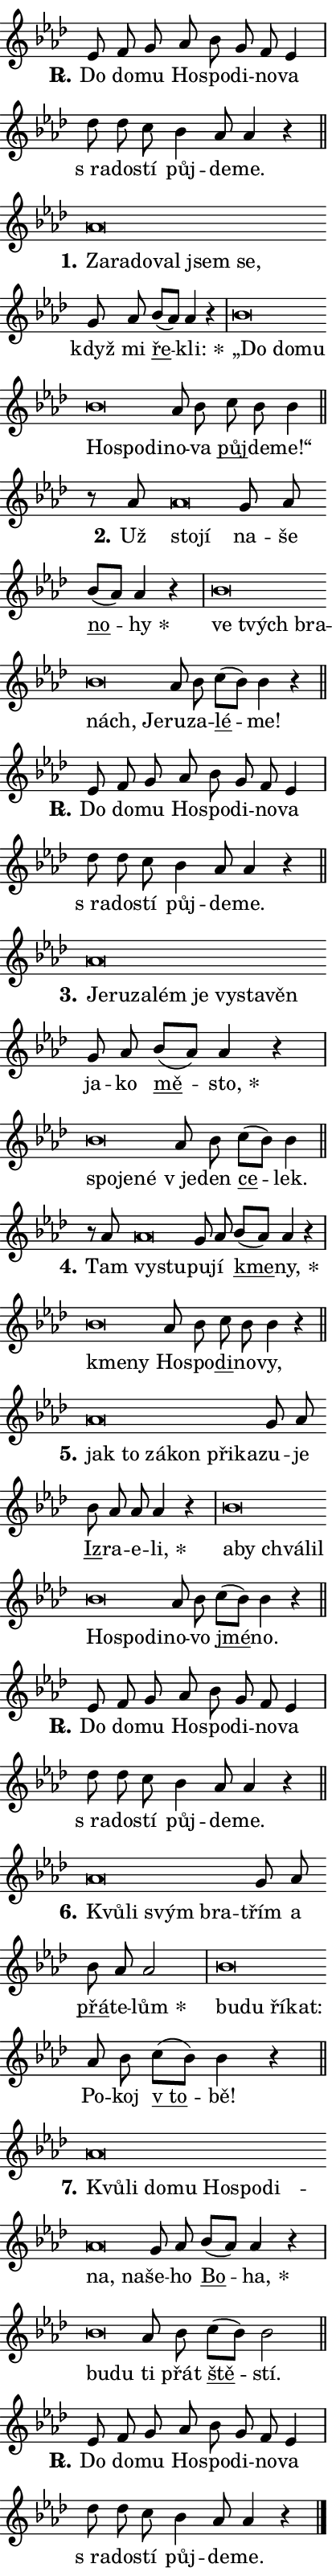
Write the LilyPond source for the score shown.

\version "2.24.0"
\header { tagline = "" }
\paper {
  indent = 0\cm
  top-margin = 0\cm
  right-margin = 0.13\cm % to fit lyric hyphens
  bottom-margin = 0\cm
  left-margin = 0\cm
  paper-width = 7\cm
  page-breaking = #ly:one-page-breaking
  system-system-spacing.basic-distance = #11
  score-system-spacing.basic-distance = #11
  ragged-last = ##f
}


%% Author: Thomas Morley
%% https://lists.gnu.org/archive/html/lilypond-user/2020-05/msg00002.html
#(define (line-position grob)
"Returns position of @var[grob} in current system:
   @code{'start}, if at first time-step
   @code{'end}, if at last time-step
   @code{'middle} otherwise
"
  (let* ((col (ly:item-get-column grob))
         (ln (ly:grob-object col 'left-neighbor))
         (rn (ly:grob-object col 'right-neighbor))
         (col-to-check-left (if (ly:grob? ln) ln col))
         (col-to-check-right (if (ly:grob? rn) rn col))
         (break-dir-left
           (and
             (ly:grob-property col-to-check-left 'non-musical #f)
             (ly:item-break-dir col-to-check-left)))
         (break-dir-right
           (and
             (ly:grob-property col-to-check-right 'non-musical #f)
             (ly:item-break-dir col-to-check-right))))
        (cond ((eqv? 1 break-dir-left) 'start)
              ((eqv? -1 break-dir-right) 'end)
              (else 'middle))))

#(define (tranparent-at-line-position vctor)
  (lambda (grob)
  "Relying on @code{line-position} select the relevant enry from @var{vctor}.
Used to determine transparency,"
    (case (line-position grob)
      ((end) (not (vector-ref vctor 0)))
      ((middle) (not (vector-ref vctor 1)))
      ((start) (not (vector-ref vctor 2))))))

noteHeadBreakVisibility =
#(define-music-function (break-visibility)(vector?)
"Makes @code{NoteHead}s transparent relying on @var{break-visibility}"
#{
  \override NoteHead.transparent =
    #(tranparent-at-line-position break-visibility)
#})

#(define delete-ledgers-for-transparent-note-heads
  (lambda (grob)
    "Reads whether a @code{NoteHead} is transparent.
If so this @code{NoteHead} is removed from @code{'note-heads} from
@var{grob}, which is supposed to be @code{LedgerLineSpanner}.
As a result ledgers are not printed for this @code{NoteHead}"
    (let* ((nhds-array (ly:grob-object grob 'note-heads))
           (nhds-list
             (if (ly:grob-array? nhds-array)
                 (ly:grob-array->list nhds-array)
                 '()))
           ;; Relies on the transparent-property being done before
           ;; Staff.LedgerLineSpanner.after-line-breaking is executed.
           ;; This is fragile ...
           (to-keep
             (remove
               (lambda (nhd)
                 (ly:grob-property nhd 'transparent #f))
               nhds-list)))
      ;; TODO find a better method to iterate over grob-arrays, similiar
      ;; to filter/remove etc for lists
      ;; For now rebuilt from scratch
      (set! (ly:grob-object grob 'note-heads)  '())
      (for-each
        (lambda (nhd)
          (ly:pointer-group-interface::add-grob grob 'note-heads nhd))
        to-keep))))

squashNotes = {
  \override NoteHead.X-extent = #'(-0.2 . 0.2)
  \override NoteHead.Y-extent = #'(-0.75 . 0)
  \override NoteHead.stencil =
    #(lambda (grob)
       (let ((pos (ly:grob-property grob 'staff-position)))
         (begin
           (if (< pos -7) (display "ERROR: Lower brevis then expected\n") (display "OK: Expected brevis position\n"))
           (if (<= pos -6) ly:text-interface::print ly:note-head::print))))
}
unSquashNotes = {
  \revert NoteHead.X-extent
  \revert NoteHead.Y-extent
  \revert NoteHead.stencil
}

hideNotes = \noteHeadBreakVisibility #begin-of-line-visible
unHideNotes = \noteHeadBreakVisibility #all-visible

% work-around for resetting accidentals
% https://lilypond.org/doc/v2.23/Documentation/notation/displaying-rhythms#unmetered-music
cadenzaMeasure = {
  \cadenzaOff
  \partial 1024 s1024
  \cadenzaOn
}

#(define-markup-command (accent layout props text) (markup?)
  "Underline accented syllable"
  (interpret-markup layout props
    #{\markup \override #'(offset . 4.3) \underline { #text }#}))

responsum = \markup \concat {
  "R" \hspace #-1.05 \path #0.1 #'((moveto 0 0.07) (lineto 0.9 0.8)) \hspace #0.05 "."
}

spaceSize = #0.6828661417322834 % exact space size for TeX Gyre Schola

\layout {
  \context {
    \Staff
    \remove "Time_signature_engraver"
    \override LedgerLineSpanner.after-line-breaking = #delete-ledgers-for-transparent-note-heads
  }
  \context {
    \Lyrics {
      \override LyricSpace.minimum-distance = \spaceSize
      \override LyricText.font-name = #"TeX Gyre Schola"
      \override LyricText.font-size = 1
      \override StanzaNumber.font-name = #"TeX Gyre Schola Bold"
      \override StanzaNumber.font-size = 1
    }
  }
  \context {
    \Score 
    \override NoteHead.text =
      #(lambda (grob) 
        (let ((pos (ly:grob-property grob 'staff-position)))
          #{\markup {
            \combine
              \halign #-0.55 \raise #(if (= pos -6) 0 0.5) \override #'(thickness . 2) \draw-line #'(3.2 . 0)
              \musicglyph "noteheads.sM1"
          }#}))
  }
}

% magnetic-lyrics.ily
%
%   written by
%     Jean Abou Samra <jean@abou-samra.fr>
%     Werner Lemberg <wl@gnu.org>
%
%   adapted by
%     Jiri Hon <jiri.hon@gmail.com>
%
% Version 2022-Apr-15

% https://www.mail-archive.com/lilypond-user@gnu.org/msg149350.html

#(define (Left_hyphen_pointer_engraver context)
   "Collect syllable-hyphen-syllable occurrences in lyrics and store
them in properties.  This engraver only looks to the left.  For
example, if the lyrics input is @code{foo -- bar}, it does the
following.

@itemize @bullet
@item
Set the @code{text} property of the @code{LyricHyphen} grob between
@q{foo} and @q{bar} to @code{foo}.

@item
Set the @code{left-hyphen} property of the @code{LyricText} grob with
text @q{foo} to the @code{LyricHyphen} grob between @q{foo} and
@q{bar}.
@end itemize

Use this auxiliary engraver in combination with the
@code{lyric-@/text::@/apply-@/magnetic-@/offset!} hook."
   (let ((hyphen #f)
         (text #f))
     (make-engraver
      (acknowledgers
       ((lyric-syllable-interface engraver grob source-engraver)
        (set! text grob)))
      (end-acknowledgers
       ((lyric-hyphen-interface engraver grob source-engraver)
        ;(when (not (grob::has-interface grob 'lyric-space-interface))
          (set! hyphen grob)));)
      ((stop-translation-timestep engraver)
       (when (and text hyphen)
         (ly:grob-set-object! text 'left-hyphen hyphen))
       (set! text #f)
       (set! hyphen #f)))))

#(define (lyric-text::apply-magnetic-offset! grob)
   "If the space between two syllables is less than the value in
property @code{LyricText@/.details@/.squash-threshold}, move the right
syllable to the left so that it gets concatenated with the left
syllable.

Use this function as a hook for
@code{LyricText@/.after-@/line-@/breaking} if the
@code{Left_@/hyphen_@/pointer_@/engraver} is active."
   (let ((hyphen (ly:grob-object grob 'left-hyphen #f)))
     (when hyphen
       (let ((left-text (ly:spanner-bound hyphen LEFT)))
         (when (grob::has-interface left-text 'lyric-syllable-interface)
           (let* ((common (ly:grob-common-refpoint grob left-text X))
                  (this-x-ext (ly:grob-extent grob common X))
                  (left-x-ext
                   (begin
                     ;; Trigger magnetism for left-text.
                     (ly:grob-property left-text 'after-line-breaking)
                     (ly:grob-extent left-text common X)))
                  ;; `delta` is the gap width between two syllables.
                  (delta (- (interval-start this-x-ext)
                            (interval-end left-x-ext)))
                  (details (ly:grob-property grob 'details))
                  (threshold (assoc-get 'squash-threshold details 0.2)))
             (when (< delta threshold)
               (let* (;; We have to manipulate the input text so that
                      ;; ligatures crossing syllable boundaries are not
                      ;; disabled.  For languages based on the Latin
                      ;; script this is essentially a beautification.
                      ;; However, for non-Western scripts it can be a
                      ;; necessity.
                      (lt (ly:grob-property left-text 'text))
                      (rt (ly:grob-property grob 'text))
                      (is-space (grob::has-interface hyphen 'lyric-space-interface))
                      (space (if is-space " " ""))
                      (extra-delta (if is-space spaceSize 0))
                      ;; Append new syllable.
                      (ltrt-space (if (and (string? lt) (string? rt))
                                (string-append lt space rt)
                                (make-concat-markup (list lt space rt))))
                      ;; Right-align `ltrt` to the right side.
                      (ltrt-space-markup (grob-interpret-markup
                               grob
                               (make-translate-markup
                                (cons (interval-length this-x-ext) 0)
                                (make-right-align-markup ltrt-space)))))
                 (begin
                   ;; Don't print `left-text`.
                   (ly:grob-set-property! left-text 'stencil #f)
                   ;; Set text and stencil (which holds all collected
                   ;; syllables so far) and shift it to the left.
                   (ly:grob-set-property! grob 'text ltrt-space)
                   (ly:grob-set-property! grob 'stencil ltrt-space-markup)
                   (ly:grob-translate-axis! grob (- (- delta extra-delta)) X))))))))))


#(define (lyric-hyphen::displace-bounds-first grob)
   ;; Make very sure this callback isn't triggered too early.
   (let ((left (ly:spanner-bound grob LEFT))
         (right (ly:spanner-bound grob RIGHT)))
     (ly:grob-property left 'after-line-breaking)
     (ly:grob-property right 'after-line-breaking)
     (ly:lyric-hyphen::print grob)))

squashThreshold = #0.4

\layout {
  \context {
    \Lyrics
    \consists #Left_hyphen_pointer_engraver
    \override LyricText.after-line-breaking =
      #lyric-text::apply-magnetic-offset!
    \override LyricHyphen.stencil = #lyric-hyphen::displace-bounds-first
    \override LyricText.details.squash-threshold = \squashThreshold
    \override LyricHyphen.minimum-distance = 0
    \override LyricHyphen.minimum-length = \squashThreshold
  }
}

squashText = \override LyricText.details.squash-threshold = 9999
unSquashText = \override LyricText.details.squash-threshold = \squashThreshold

leftText = \override LyricText.self-alignment-X = #LEFT
unLeftText = \revert LyricText.self-alignment-X

starOffset = #(lambda (grob) 
                (let ((x_offset (ly:self-alignment-interface::aligned-on-x-parent grob)))
                  (if (= x_offset 0) 0 (+ x_offset 1.2))))

star = #(define-music-function (syllable)(string?)
"Append star separator at the end of a syllable"
#{
  \once \override LyricText.X-offset = #starOffset
  \lyricmode { \markup {
    #syllable
    \override #'((font-name . "TeX Gyre Schola Bold")) \hspace #0.2 \lower #0.65 \larger "*"
  } }
#})

starAccent = #(define-music-function (syllable)(string?)
"Append star separator at the end of a syllable and make accent"
#{
  \once \override LyricText.X-offset = #starOffset
  \lyricmode { \markup {
    \accent #syllable
    \override #'((font-name . "TeX Gyre Schola Bold")) \hspace #0.2 \lower #0.65 \larger "*"
  } }
#})

breath = #(define-music-function (syllable)(string?)
"Append breathing indicator at the end of a syllable"
#{
  \lyricmode { \markup { #syllable "+" } }
#})

optionalBreath = #(define-music-function (syllable)(string?)
"Append optional breathing indicator at the end of a syllable"
#{
  \lyricmode { \markup { #syllable "(+)" } }
#})


\score {
    <<
        \new Voice = "melody" { \cadenzaOn \key as \major \relative { es'8 f g as bes g f es4 \cadenzaMeasure \bar "|" des'8 des c \bar "" bes4 as8 as4 r \cadenzaMeasure \bar "||" \break } }
        \new Lyrics \lyricsto "melody" { \lyricmode { \set stanza = \responsum
Do do -- mu Ho -- spo -- di -- no -- va "s ra" -- do -- stí půj -- de -- me. } }
    >>
    \layout {}
}

\score {
    <<
        \new Voice = "melody" { \cadenzaOn \key as \major \relative { \squashNotes as'\breve*1/16 \hideNotes \breve*1/16 \bar "" \breve*1/16 \bar "" \breve*1/16 \bar "" \breve*1/16 \breve*1/16 \bar "" \unHideNotes \unSquashNotes g8 as \bar "" bes[( as)] as4 r \cadenzaMeasure \bar "|" \squashNotes bes\breve*1/16 \hideNotes \breve*1/16 \bar "" \breve*1/16 \bar "" \breve*1/16 \bar "" \breve*1/16 \breve*1/16 \bar "" \unHideNotes \unSquashNotes as8 bes \bar "" c bes bes4 \cadenzaMeasure \bar "||" \break } }
        \new Lyrics \lyricsto "melody" { \lyricmode { \set stanza = "1."
\leftText Za -- \squashText ra -- do -- val jsem se, \unLeftText \unSquashText když mi \markup \accent ře -- \star kli: \leftText „Do \squashText do -- mu Ho -- spo -- di -- \unLeftText \unSquashText no -- va \markup \accent půj -- de -- me!“ } }
    >>
    \layout {}
}

\score {
    <<
        \new Voice = "melody" { \cadenzaOn \key as \major \relative { r8 as'8 \squashNotes as\breve*1/16 \hideNotes \breve*1/16 \bar "" \unHideNotes \unSquashNotes g8 as \bar "" bes[( as)] as4 r \cadenzaMeasure \bar "|" \squashNotes bes\breve*1/16 \hideNotes \breve*1/16 \bar "" \breve*1/16 \bar "" \breve*1/16 \breve*1/16 \bar "" \unHideNotes \unSquashNotes as8 bes \bar "" c[( bes)] bes4 r \cadenzaMeasure \bar "||" \break } }
        \new Lyrics \lyricsto "melody" { \lyricmode { \set stanza = "2."
Už \leftText sto -- \squashText jí \unLeftText \unSquashText na -- še \markup \accent no -- \star hy \leftText ve \squashText tvých bra -- nách, Je -- \unLeftText \unSquashText ru -- za -- \markup \accent lé -- me! } }
    >>
    \layout {}
}

\score {
    <<
        \new Voice = "melody" { \cadenzaOn \key as \major \relative { es'8 f g as bes g f es4 \cadenzaMeasure \bar "|" des'8 des c \bar "" bes4 as8 as4 r \cadenzaMeasure \bar "||" \break } }
        \new Lyrics \lyricsto "melody" { \lyricmode { \set stanza = \responsum
Do do -- mu Ho -- spo -- di -- no -- va "s ra" -- do -- stí půj -- de -- me. } }
    >>
    \layout {}
}

\score {
    <<
        \new Voice = "melody" { \cadenzaOn \key as \major \relative { \squashNotes as'\breve*1/16 \hideNotes \breve*1/16 \bar "" \breve*1/16 \bar "" \breve*1/16 \bar "" \breve*1/16 \bar "" \breve*1/16 \bar "" \breve*1/16 \breve*1/16 \bar "" \unHideNotes \unSquashNotes g8 as \bar "" bes[( as)] as4 r \cadenzaMeasure \bar "|" \squashNotes bes\breve*1/16 \hideNotes \breve*1/16 \breve*1/16 \bar "" \unHideNotes \unSquashNotes as8 bes \bar "" c[( bes)] bes4 \cadenzaMeasure \bar "||" \break } }
        \new Lyrics \lyricsto "melody" { \lyricmode { \set stanza = "3."
\leftText Je -- \squashText ru -- za -- lém je vy -- sta -- věn \unLeftText \unSquashText ja -- ko \markup \accent mě -- \star sto, \leftText spo -- \squashText je -- né \unLeftText \unSquashText "v je" -- den \markup \accent ce -- lek. } }
    >>
    \layout {}
}

\score {
    <<
        \new Voice = "melody" { \cadenzaOn \key as \major \relative { r8 as'8 \squashNotes as\breve*1/16 \hideNotes \breve*1/16 \bar "" \unHideNotes \unSquashNotes g8 as \bar "" bes[( as)] as4 r \cadenzaMeasure \bar "|" \squashNotes bes\breve*1/16 \hideNotes \breve*1/16 \bar "" \unHideNotes \unSquashNotes as8 bes \bar "" c bes bes4 r \cadenzaMeasure \bar "||" \break } }
        \new Lyrics \lyricsto "melody" { \lyricmode { \set stanza = "4."
Tam \leftText vy -- \squashText stu -- \unLeftText \unSquashText pu -- jí \markup \accent kme -- \star ny, \leftText kme -- \squashText ny \unLeftText \unSquashText Ho -- spo -- \markup \accent di -- no -- vy, } }
    >>
    \layout {}
}

\score {
    <<
        \new Voice = "melody" { \cadenzaOn \key as \major \relative { \squashNotes as'\breve*1/16 \hideNotes \breve*1/16 \bar "" \breve*1/16 \bar "" \breve*1/16 \bar "" \breve*1/16 \breve*1/16 \bar "" \unHideNotes \unSquashNotes g8 as \bar "" bes as as as4 r \cadenzaMeasure \bar "|" \squashNotes bes\breve*1/16 \hideNotes \breve*1/16 \bar "" \breve*1/16 \bar "" \breve*1/16 \bar "" \breve*1/16 \bar "" \breve*1/16 \breve*1/16 \bar "" \unHideNotes \unSquashNotes as8 bes \bar "" c[( bes)] bes4 r \cadenzaMeasure \bar "||" \break } }
        \new Lyrics \lyricsto "melody" { \lyricmode { \set stanza = "5."
\leftText jak \squashText to zá -- kon při -- ka -- \unLeftText \unSquashText zu -- je \markup \accent Iz -- ra -- e -- \star li, \leftText a -- \squashText by chvá -- lil Ho -- spo -- di -- \unLeftText \unSquashText no -- vo \markup \accent jmé -- no. } }
    >>
    \layout {}
}

\score {
    <<
        \new Voice = "melody" { \cadenzaOn \key as \major \relative { es'8 f g as bes g f es4 \cadenzaMeasure \bar "|" des'8 des c \bar "" bes4 as8 as4 r \cadenzaMeasure \bar "||" \break } }
        \new Lyrics \lyricsto "melody" { \lyricmode { \set stanza = \responsum
Do do -- mu Ho -- spo -- di -- no -- va "s ra" -- do -- stí půj -- de -- me. } }
    >>
    \layout {}
}

\score {
    <<
        \new Voice = "melody" { \cadenzaOn \key as \major \relative { \squashNotes as'\breve*1/16 \hideNotes \breve*1/16 \bar "" \breve*1/16 \breve*1/16 \bar "" \unHideNotes \unSquashNotes g8 as \bar "" bes as as2 \cadenzaMeasure \bar "|" \squashNotes bes\breve*1/16 \hideNotes \breve*1/16 \bar "" \breve*1/16 \breve*1/16 \bar "" \unHideNotes \unSquashNotes as8 bes \bar "" c[( bes)] bes4 r \cadenzaMeasure \bar "||" \break } }
        \new Lyrics \lyricsto "melody" { \lyricmode { \set stanza = "6."
\leftText Kvů -- \squashText li svým bra -- \unLeftText \unSquashText třím a \markup \accent přá -- te -- \star lům \leftText bu -- \squashText du ří -- kat: \unLeftText \unSquashText Po -- koj \markup \accent "v to" -- bě! } }
    >>
    \layout {}
}

\score {
    <<
        \new Voice = "melody" { \cadenzaOn \key as \major \relative { \squashNotes as'\breve*1/16 \hideNotes \breve*1/16 \bar "" \breve*1/16 \bar "" \breve*1/16 \bar "" \breve*1/16 \bar "" \breve*1/16 \bar "" \breve*1/16 \bar "" \breve*1/16 \breve*1/16 \bar "" \unHideNotes \unSquashNotes g8 as \bar "" bes[( as)] as4 r \cadenzaMeasure \bar "|" \squashNotes bes\breve*1/16 \hideNotes \breve*1/16 \bar "" \unHideNotes \unSquashNotes as8 bes \bar "" c[( bes)] bes2 \cadenzaMeasure \bar "||" \break } }
        \new Lyrics \lyricsto "melody" { \lyricmode { \set stanza = "7."
\leftText Kvů -- \squashText li do -- mu Ho -- spo -- di -- na, na -- \unLeftText \unSquashText še -- ho \markup \accent Bo -- \star ha, \leftText bu -- \squashText du \unLeftText \unSquashText ti přát \markup \accent ště -- stí. } }
    >>
    \layout {}
}

\score {
    <<
        \new Voice = "melody" { \cadenzaOn \key as \major \relative { es'8 f g as bes g f es4 \cadenzaMeasure \bar "|" des'8 des c \bar "" bes4 as8 as4 r \cadenzaMeasure \bar "||" \break } \bar "|." }
        \new Lyrics \lyricsto "melody" { \lyricmode { \set stanza = \responsum
Do do -- mu Ho -- spo -- di -- no -- va "s ra" -- do -- stí půj -- de -- me. } }
    >>
    \layout {}
}
